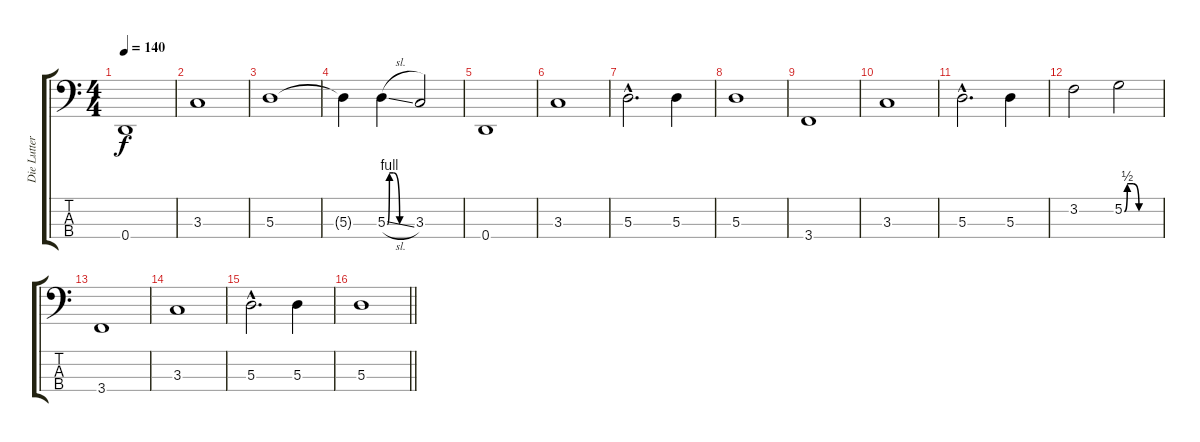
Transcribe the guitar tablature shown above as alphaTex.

\track ("Die Lutter" "Die Lutter") {instrument electricbasspick}
\staff {score tabs}
\tuning (G2 D2 A1 D1) {hide}
\ts (4 4)
\tempo 140
\clef f4
\ks c
0.4.1{dy f} |
3.3.1 |
5.3.1 |
5.3{t}.4 5.3{be (custom 0 0 5 4 15 4 30 0 60 0) sl}.4 3.3.2 |
0.4.1 |
3.3.1 |
5.3{hac}.2{d} 5.3.4 |
5.3.1 |
3.4.1 |
3.3.1 |
5.3{hac}.2{d} 5.3.4 |
3.2.2 5.2{be (custom 0 0 5 2 15 2 25 0 60 0)}.2 |
3.4.1 |
3.3.1 |
5.3{hac}.2{d} 5.3.4 |
\barLineRight lightlight
5.3.1
